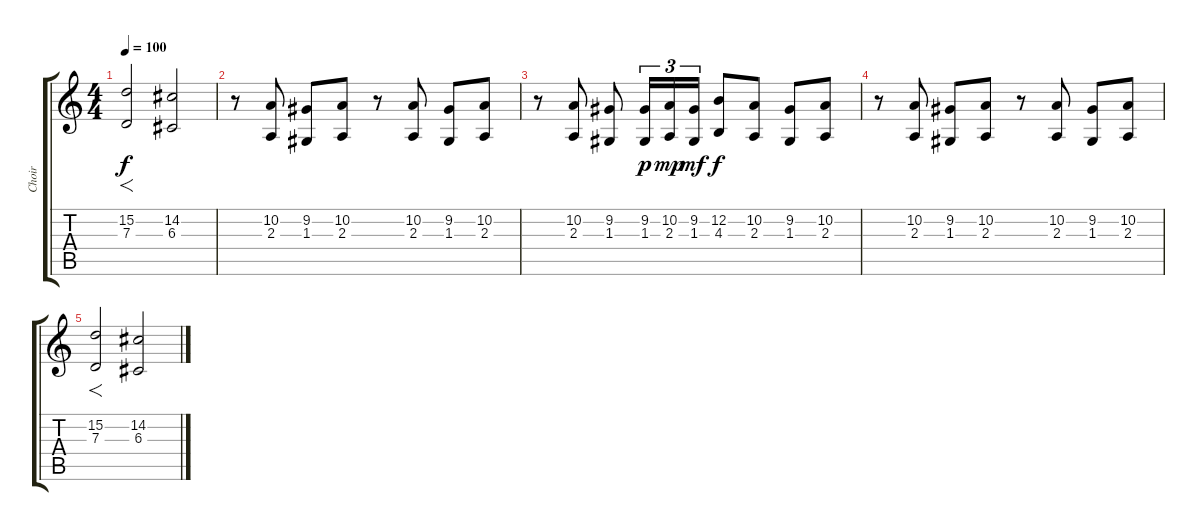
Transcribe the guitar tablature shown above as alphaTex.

\track ("Choir" "Choir") {instrument choiraahs}
\staff {score tabs}
\tuning (E4 B3 G3 D3 A2 C2) {hide}
\ts (4 4)
\tempo 100
\clef g2
\ks c
(15.2 7.3).2{f dy f} (14.2 6.3).2 |
r.8 (10.2 2.3).8 (9.2 1.3).8 (10.2 2.3).8 r.8 (10.2 2.3).8 (9.2 1.3).8 (10.2 2.3).8 |
r.8 (10.2 2.3).8 (9.2 1.3).8 (9.2 1.3).16{tu (3 2) dy p} (10.2 2.3).16{tu (3 2) dy mp} (9.2 1.3).16{tu (3 2) dy mf} (12.2 4.3).8{dy f} (10.2 2.3).8 (9.2 1.3).8 (10.2 2.3).8 |
r.8 (10.2 2.3).8 (9.2 1.3).8 (10.2 2.3).8 r.8 (10.2 2.3).8 (9.2 1.3).8 (10.2 2.3).8 |
(15.2 7.3).2{f} (14.2 6.3).2
